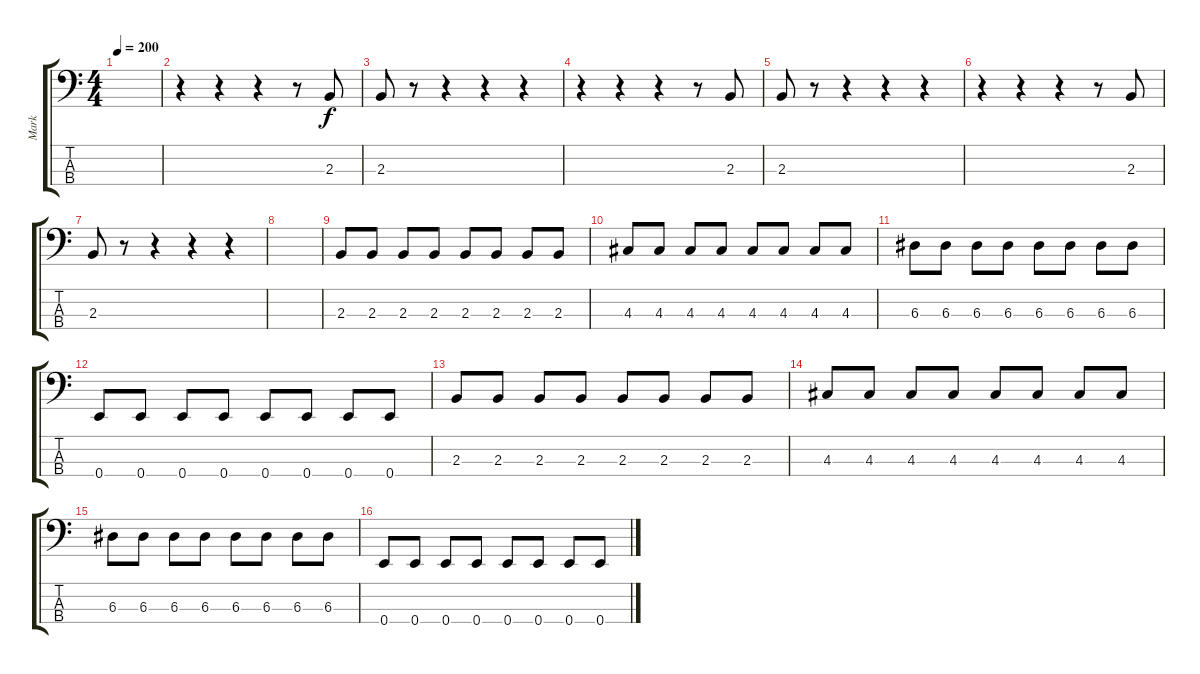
\track ("Mark" "Mark") {instrument electricbassfinger}
\staff {score tabs}
\tuning (G2 D2 A1 E1) {hide}
\ts (4 4)
\tempo 200
\clef f4
\ks c
|
r.4 r.4 r.4 r.8 2.3.8 |
2.3.8 r.8 r.4 r.4 r.4 |
r.4 r.4 r.4 r.8 2.3.8 |
2.3.8 r.8 r.4 r.4 r.4 |
r.4 r.4 r.4 r.8 2.3.8 |
2.3.8 r.8 r.4 r.4 r.4 |
|
2.3.8 2.3.8 2.3.8 2.3.8 2.3.8 2.3.8 2.3.8 2.3.8 |
4.3.8 4.3.8 4.3.8 4.3.8 4.3.8 4.3.8 4.3.8 4.3.8 |
6.3.8 6.3.8 6.3.8 6.3.8 6.3.8 6.3.8 6.3.8 6.3.8 |
0.4.8 0.4.8 0.4.8 0.4.8 0.4.8 0.4.8 0.4.8 0.4.8 |
2.3.8 2.3.8 2.3.8 2.3.8 2.3.8 2.3.8 2.3.8 2.3.8 |
4.3.8 4.3.8 4.3.8 4.3.8 4.3.8 4.3.8 4.3.8 4.3.8 |
6.3.8 6.3.8 6.3.8 6.3.8 6.3.8 6.3.8 6.3.8 6.3.8 |
0.4.8 0.4.8 0.4.8 0.4.8 0.4.8 0.4.8 0.4.8 0.4.8
